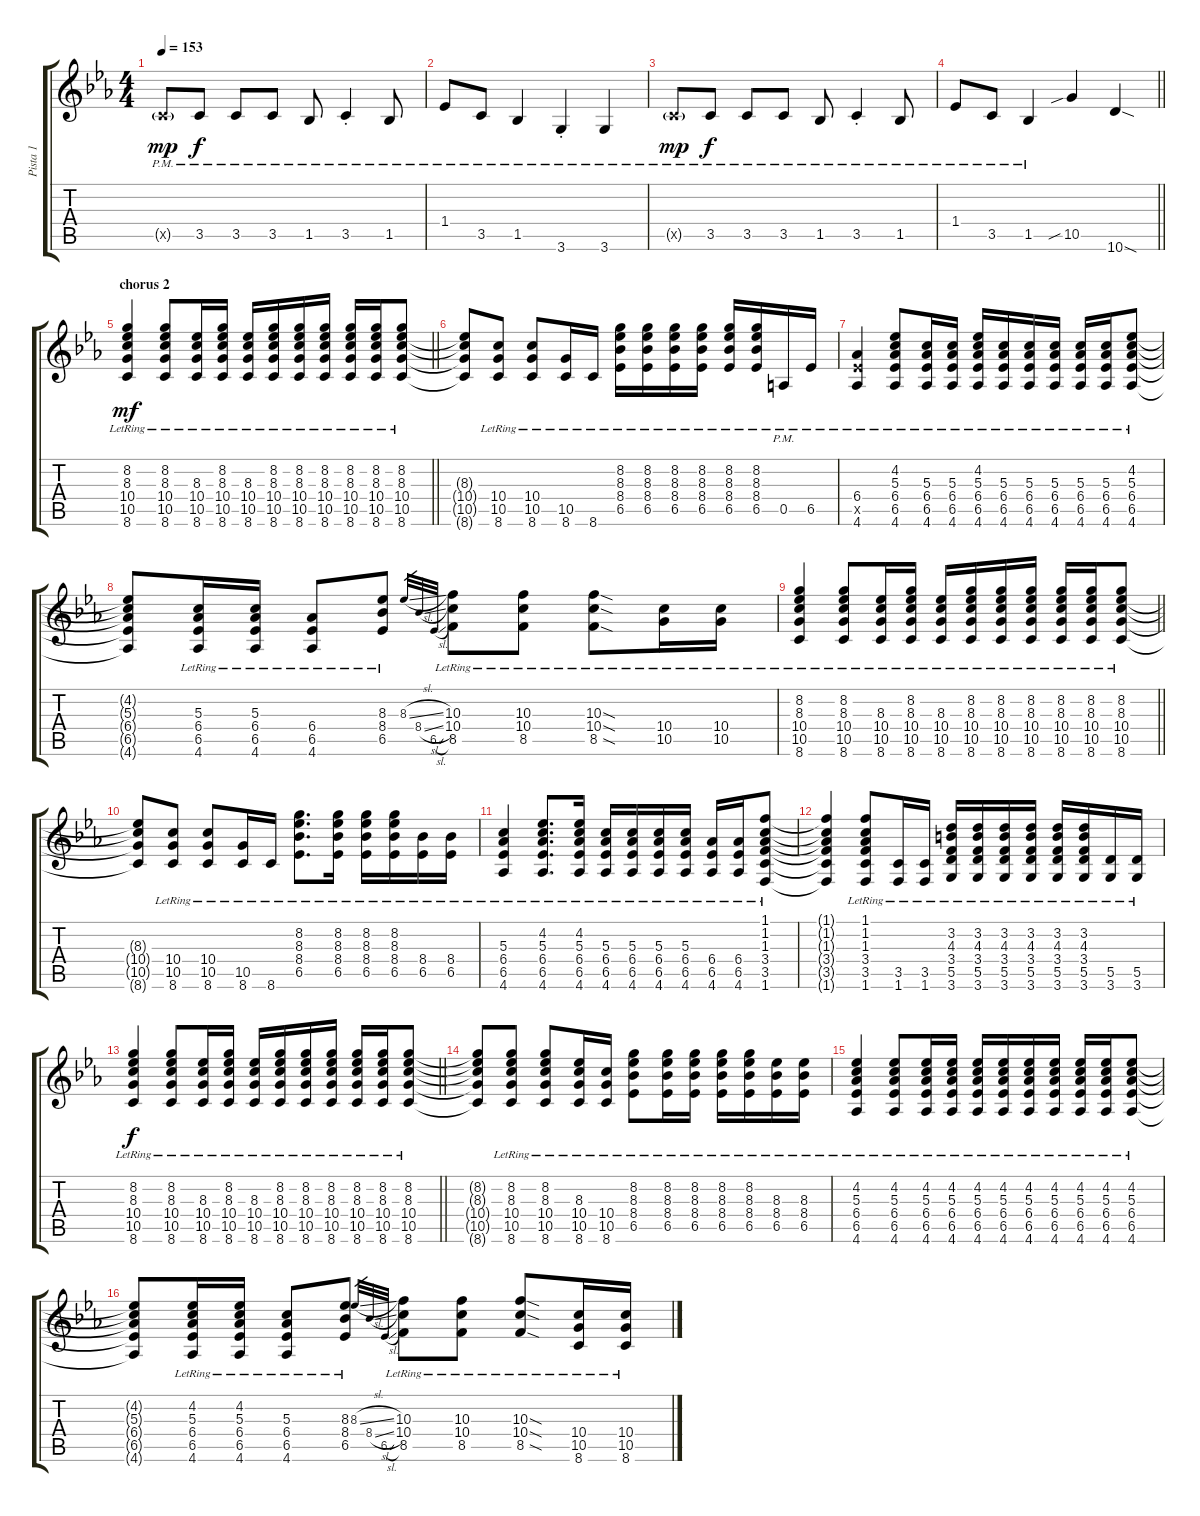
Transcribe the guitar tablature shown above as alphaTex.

\track ("Pista 1" "Pista 1") {instrument electricguitarclean}
\staff {score tabs}
\tuning (E4 B3 G3 D3 A2 E2) {hide}
\ts (4 4)
\tempo 153
\clef g2
\ks eb
3.5{g pm x}.8{dy mp} 3.5{pm}.8{dy f} 3.5{pm}.8 3.5{pm}.8 1.5{pm}.8 3.5{pm st}.4 1.5{pm}.8 |
1.4{pm}.8 3.5{pm}.8 1.5{pm}.4 3.6{pm st}.4 3.6{pm}.4 |
3.5{g pm x}.8{dy mp} 3.5{pm}.8{dy f} 3.5{pm}.8 3.5{pm}.8 1.5{pm}.8 3.5{pm st}.4 1.5{pm}.8 |
\barLineRight lightlight
1.4{pm}.8 3.5{pm}.8 1.5{pm}.4 10.5{sib}.4 10.6{sod}.4 |
\section ("" "chorus 2")
\barLineRight lightlight
(8.2{lr} 8.3{lr} 10.4{lr} 10.5{lr} 8.6{lr}).4{dy mf volume 13 instrument electricguitarclean} (8.2{lr} 8.3{lr} 10.4{lr} 10.5{lr} 8.6{lr}).8 (8.3{lr} 10.4{lr} 10.5{lr} 8.6{lr}).16 (8.2{lr} 8.3{lr} 10.4{lr} 10.5{lr} 8.6{lr}).16 (8.3{lr} 10.4{lr} 10.5{lr} 8.6{lr}).16 (8.2{lr} 8.3{lr} 10.4{lr} 10.5{lr} 8.6{lr}).16 (8.2{lr} 8.3{lr} 10.4{lr} 10.5{lr} 8.6{lr}).16 (8.2{lr} 8.3{lr} 10.4{lr} 10.5{lr} 8.6{lr}).16 (8.2{lr} 8.3{lr} 10.4{lr} 10.5{lr} 8.6{lr}).16 (8.2{lr} 8.3{lr} 10.4{lr} 10.5{lr} 8.6{lr}).16 (8.2{lr} 8.3{lr} 10.4{lr} 10.5{lr} 8.6{lr}).8 |
(8.3{t} 10.4{t} 10.5{t} 8.6{t}).8 (10.4{lr} 10.5{lr} 8.6{lr}).8 (10.4{lr} 10.5{lr} 8.6{lr}).8 (10.5{lr} 8.6{lr}).16 8.6{lr}.16 (8.2{lr} 8.3{lr} 8.4{lr} 6.5{lr}).16 (8.2{lr} 8.3{lr} 8.4{lr} 6.5{lr}).16 (8.2{lr} 8.3{lr} 8.4{lr} 6.5{lr}).16 (8.2{lr} 8.3{lr} 8.4{lr} 6.5{lr}).16 (8.2{lr} 8.3{lr} 8.4{lr} 6.5{lr}).16 (8.2{lr} 8.3{lr} 8.4{lr} 6.5{lr}).16 0.5{pm lr}.16 6.5{lr}.16 |
(6.4{lr} 6.5{x} 4.6{lr}).4 (4.2{lr} 5.3{lr} 6.4{lr} 6.5{lr} 4.6{lr}).8 (5.3{lr} 6.4{lr} 6.5{lr} 4.6{lr}).16 (5.3{lr} 6.4{lr} 6.5{lr} 4.6{lr}).16 (4.2{lr} 5.3{lr} 6.4{lr} 6.5{lr} 4.6{lr}).16 (5.3{lr} 6.4{lr} 6.5{lr} 4.6{lr}).16 (5.3{lr} 6.4{lr} 6.5{lr} 4.6{lr}).16 (5.3{lr} 6.4{lr} 6.5{lr} 4.6{lr}).16 (5.3{lr} 6.4{lr} 6.5{lr} 4.6{lr}).16 (5.3{lr} 6.4{lr} 6.5{lr} 4.6{lr}).16 (4.2{lr} 5.3{lr} 6.4{lr} 6.5{lr} 4.6{lr}).8 |
(4.2{t} 5.3{t} 6.4{t} 6.5{t} 4.6{t}).8 (5.3{lr} 6.4{lr} 6.5{lr} 4.6{lr}).16 (5.3{lr} 6.4{lr} 6.5{lr} 4.6{lr}).16 (6.4{lr} 6.5{lr} 4.6{lr}).8 (8.3{lr} 8.4{lr} 6.5{lr}).8 8.3{sl}.32{gr} 8.4{sl}.32{gr} 6.5{sl}.32{gr} (10.3{lr} 10.4{lr} 8.5{lr}).8 (10.3{lr} 10.4{lr} 8.5{lr}).8 (10.3{sod lr} 10.4{sod lr} 8.5{sod lr}).8 (10.4{lr} 10.5{lr}).16 (10.4{lr} 10.5{lr}).16 |
\barLineRight lightlight
(8.2{lr} 8.3{lr} 10.4{lr} 10.5{lr} 8.6{lr}).4 (8.2{lr} 8.3{lr} 10.4{lr} 10.5{lr} 8.6{lr}).8 (8.3{lr} 10.4{lr} 10.5{lr} 8.6{lr}).16 (8.2{lr} 8.3{lr} 10.4{lr} 10.5{lr} 8.6{lr}).16 (8.3{lr} 10.4{lr} 10.5{lr} 8.6{lr}).16 (8.2{lr} 8.3{lr} 10.4{lr} 10.5{lr} 8.6{lr}).16 (8.2{lr} 8.3{lr} 10.4{lr} 10.5{lr} 8.6{lr}).16 (8.2{lr} 8.3{lr} 10.4{lr} 10.5{lr} 8.6{lr}).16 (8.2{lr} 8.3{lr} 10.4{lr} 10.5{lr} 8.6{lr}).16 (8.2{lr} 8.3{lr} 10.4{lr} 10.5{lr} 8.6{lr}).16 (8.2{lr} 8.3{lr} 10.4{lr} 10.5{lr} 8.6{lr}).8 |
(8.3{t} 10.4{t} 10.5{t} 8.6{t}).8 (10.4{lr} 10.5{lr} 8.6{lr}).8 (10.4{lr} 10.5{lr} 8.6{lr}).8 (10.5{lr} 8.6{lr}).16 8.6{lr}.16 (8.2{lr} 8.3{lr} 8.4{lr} 6.5{lr}).8{d} (8.2{lr} 8.3{lr} 8.4{lr} 6.5{lr}).16 (8.2{lr} 8.3{lr} 8.4{lr} 6.5{lr}).16 (8.2{lr} 8.3{lr} 8.4{lr} 6.5{lr}).16 (8.4{lr} 6.5{lr}).16 (8.4{lr} 6.5{lr}).16 |
(5.3{lr} 6.4{lr} 6.5{lr} 4.6{lr}).4 (4.2{lr} 5.3{lr} 6.4{lr} 6.5{lr} 4.6{lr}).8{d} (4.2{lr} 5.3{lr} 6.4{lr} 6.5{lr} 4.6{lr}).16 (5.3{lr} 6.4{lr} 6.5{lr} 4.6{lr}).16 (5.3{lr} 6.4{lr} 6.5{lr} 4.6{lr}).16 (5.3{lr} 6.4{lr} 6.5{lr} 4.6{lr}).16 (5.3{lr} 6.4{lr} 6.5{lr} 4.6{lr}).16 (6.4{lr} 6.5{lr} 4.6{lr}).16 (6.4{lr} 6.5{lr} 4.6{lr}).16 (1.1{lr} 1.2{lr} 1.3{lr} 3.4{lr} 3.5{lr} 1.6{lr}).8 |
(1.1{t} 1.2{t} 1.3{t} 3.4{t} 3.5{t} 1.6{t}).4 (1.1{lr} 1.2{lr} 1.3{lr} 3.4{lr} 3.5{lr} 1.6{lr}).8 (3.5{lr} 1.6{lr}).16 (3.5{lr} 1.6{lr}).16 (3.2{lr} 4.3{lr} 3.4{lr} 5.5{lr} 3.6{lr}).16 (3.2{lr} 4.3{lr} 3.4{lr} 5.5{lr} 3.6{lr}).16 (3.2{lr} 4.3{lr} 3.4{lr} 5.5{lr} 3.6{lr}).16 (3.2{lr} 4.3{lr} 3.4{lr} 5.5{lr} 3.6{lr}).16 (3.2{lr} 4.3{lr} 3.4{lr} 5.5{lr} 3.6{lr}).16 (3.2{lr} 4.3{lr} 3.4{lr} 5.5{lr} 3.6{lr}).16 (5.5{lr} 3.6{lr}).16 (5.5{lr} 3.6{lr}).16 |
\barLineRight lightlight
(8.2{lr} 8.3{lr} 10.4{lr} 10.5{lr} 8.6{lr}).4{dy f} (8.2{lr} 8.3{lr} 10.4{lr} 10.5{lr} 8.6{lr}).8 (8.3{lr} 10.4{lr} 10.5{lr} 8.6{lr}).16 (8.2{lr} 8.3{lr} 10.4{lr} 10.5{lr} 8.6{lr}).16 (8.3{lr} 10.4{lr} 10.5{lr} 8.6{lr}).16 (8.2{lr} 8.3{lr} 10.4{lr} 10.5{lr} 8.6{lr}).16 (8.2{lr} 8.3{lr} 10.4{lr} 10.5{lr} 8.6{lr}).16 (8.2{lr} 8.3{lr} 10.4{lr} 10.5{lr} 8.6{lr}).16 (8.2{lr} 8.3{lr} 10.4{lr} 10.5{lr} 8.6{lr}).16 (8.2{lr} 8.3{lr} 10.4{lr} 10.5{lr} 8.6{lr}).16 (8.2{lr} 8.3{lr} 10.4{lr} 10.5{lr} 8.6{lr}).8 |
(8.2{t} 8.3{t} 10.4{t} 10.5{t} 8.6{t}).8 (8.2{lr} 8.3{lr} 10.4{lr} 10.5{lr} 8.6{lr}).8 (8.2{lr} 8.3{lr} 10.4{lr} 10.5{lr} 8.6{lr}).8 (8.3{lr} 10.4{lr} 10.5{lr} 8.6{lr}).16 (10.4{lr} 10.5{lr} 8.6{lr}).16 (8.2{lr} 8.3{lr} 8.4{lr} 6.5{lr}).8 (8.2{lr} 8.3{lr} 8.4{lr} 6.5{lr}).16 (8.2{lr} 8.3{lr} 8.4{lr} 6.5{lr}).16 (8.2{lr} 8.3{lr} 8.4{lr} 6.5{lr}).16 (8.2{lr} 8.3{lr} 8.4{lr} 6.5{lr}).16 (8.3{lr} 8.4{lr} 6.5{lr}).16 (8.3{lr} 8.4{lr} 6.5{lr}).16 |
(4.2{lr} 5.3{lr} 6.4{lr} 6.5{lr} 4.6{lr}).4 (4.2{lr} 5.3{lr} 6.4{lr} 6.5{lr} 4.6{lr}).8 (4.2{lr} 5.3{lr} 6.4{lr} 6.5{lr} 4.6{lr}).16 (4.2{lr} 5.3{lr} 6.4{lr} 6.5{lr} 4.6{lr}).16 (4.2{lr} 5.3{lr} 6.4{lr} 6.5{lr} 4.6{lr}).16 (4.2{lr} 5.3{lr} 6.4{lr} 6.5{lr} 4.6{lr}).16 (4.2{lr} 5.3{lr} 6.4{lr} 6.5{lr} 4.6{lr}).16 (4.2{lr} 5.3{lr} 6.4{lr} 6.5{lr} 4.6{lr}).16 (4.2{lr} 5.3{lr} 6.4{lr} 6.5{lr} 4.6{lr}).16 (4.2{lr} 5.3{lr} 6.4{lr} 6.5{lr} 4.6{lr}).16 (4.2{lr} 5.3{lr} 6.4{lr} 6.5{lr} 4.6{lr}).8 |
(4.2{t} 5.3{t} 6.4{t} 6.5{t} 4.6{t}).8 (4.2{lr} 5.3{lr} 6.4{lr} 6.5{lr} 4.6{lr}).16 (4.2{lr} 5.3{lr} 6.4{lr} 6.5{lr} 4.6{lr}).16 (5.3{lr} 6.4{lr} 6.5{lr} 4.6{lr}).8 (8.3{lr} 8.4{lr} 6.5{lr}).8 8.3{sl}.32{gr} 8.4{sl}.32{gr} 6.5{sl}.32{gr} (10.3{lr} 10.4{lr} 8.5{lr}).8 (10.3{lr} 10.4{lr} 8.5{lr}).8 (10.3{sod lr} 10.4{sod lr} 8.5{sod lr}).8 (10.4{lr} 10.5{lr} 8.6{lr}).16 (10.4{lr} 10.5{lr} 8.6{lr}).16
